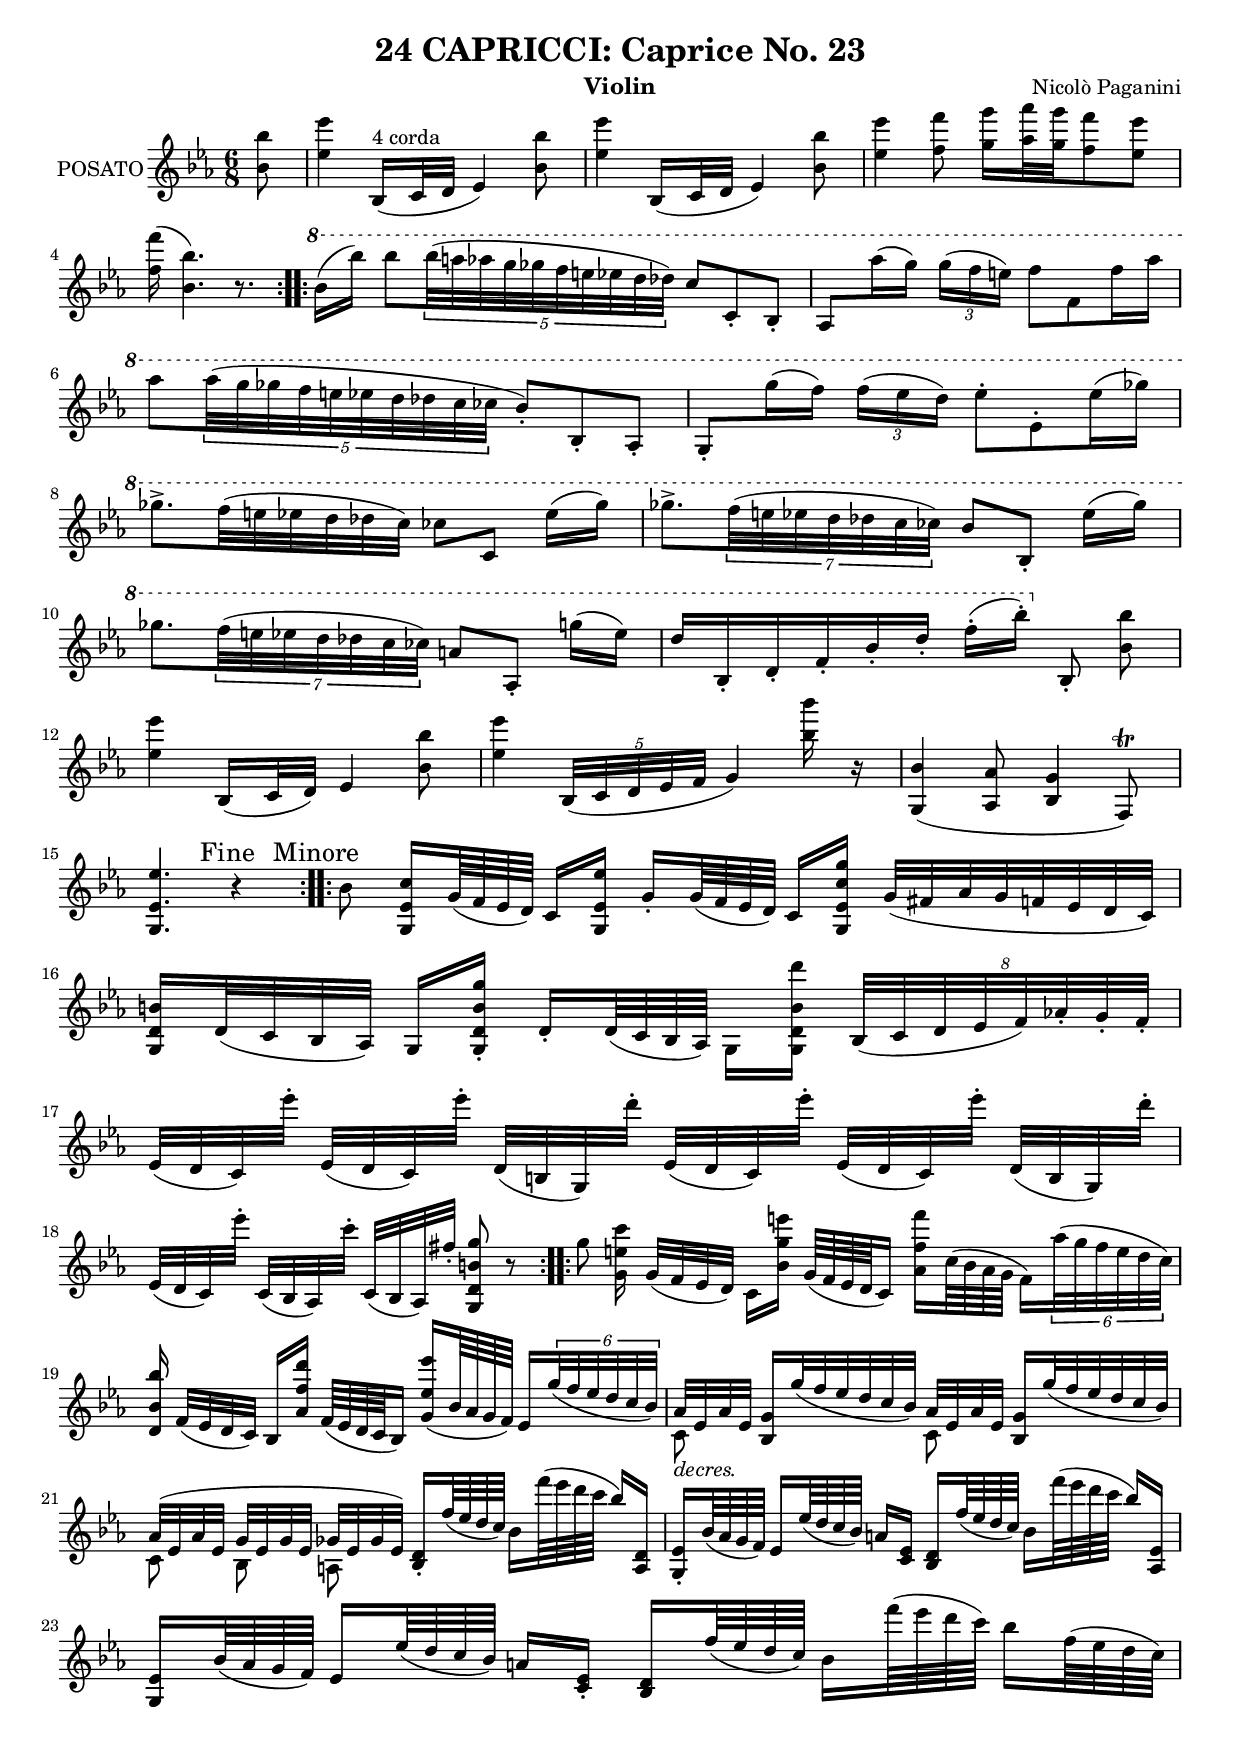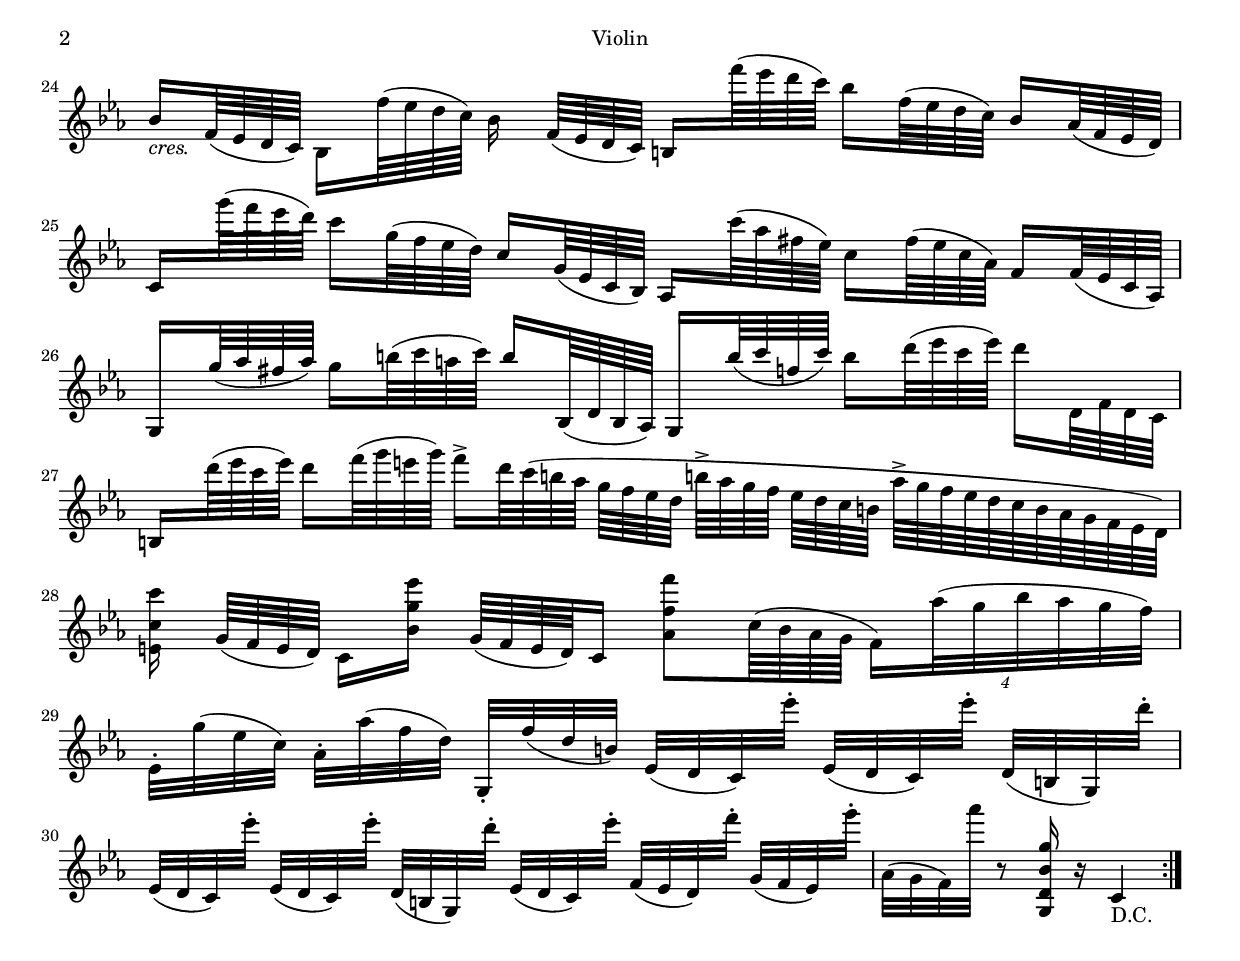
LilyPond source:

\version "2.18.0"
\include "articulate.ly"
\include "english.ly"

\header {
	title = "24 CAPRICCI: Caprice No. 23"
	composer = "Nicolò Paganini"
	instrument = "Violin"
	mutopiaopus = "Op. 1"
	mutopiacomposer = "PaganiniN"
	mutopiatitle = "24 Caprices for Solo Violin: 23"
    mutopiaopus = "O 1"

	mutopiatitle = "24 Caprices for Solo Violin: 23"
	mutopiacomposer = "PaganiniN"
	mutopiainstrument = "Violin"
	date = "1836"
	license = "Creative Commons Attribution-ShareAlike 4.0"
%	source = "IMSLP (http://imslp.org/wiki/Special:ImagefromIndex/29587)"
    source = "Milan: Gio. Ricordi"
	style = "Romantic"
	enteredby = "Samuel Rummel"
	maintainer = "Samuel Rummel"
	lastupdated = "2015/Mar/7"
}

#(set-global-staff-size 18)

mBreak = {}
%mBreak = { \break }
%%---BEGIN MUSIC-------------------------------------------------------------

global = { \key ef \major \time 6/8 }

music = \relative b' {

\repeat volta 2 {
	% using this instead of \partial to fix warning caused by \unfoldReapeats in MIDI block
	%\set Score.currentBarNumber = #1
	\set Timing.measurePosition = #(ly:make-moment -1 8) < bf bf' >8 |
	< ef ef' >4 bf,16^"4 corda" (c32 d ef4) < bf' bf' >8 |
	< ef ef' >4 bf,16           (c32 d ef4) < bf' bf' >8 |
	< ef ef' >4 < f f' >8 < g g' >16 < af af' >32 < g g' > < f f' >8 < ef ef' > |
	< f f' >16 (< bf bf, >4.) r8.
	}
\repeat volta 2 {
\ottava #1
\stemDown
\set Timing.measurePosition = #(ly:make-moment -1 8) bf16 (bf') |
bf8 \tuplet 5/4 { bf32 ( a af g gf f e ef d df ) } \stemUp c8 [c,-. bf-.] |

\mBreak %line 2
af8 [\stemDown af''16(g)] \tuplet 3/2 {g16(f e)} f8 [f, f'16 af] |
af8 \tuplet 5/4 { af32( g gf f e ef d df c cf  } \stemUp bf8-.)  bf,-. af-. |
g8-. [\stemDown g''16(f)] \tuplet 3/2 {f16(ef d)} ef8-. [ef,-. ef'16(gf)] |
gf8.->  f32 ( e ef d df c )  cf8 [\stemUp c,] \stemDown ef'16 (gf)  |

\mBreak %line 3
\stemNeutral
gf8.-> \tuplet 7/6 { f32 ( e ef d df c cf ) } bf8[bf,-.] ef'16[(gf)] |
gf8.  \tuplet 7/6 { f32 ( e ef d df c cf ) } a8 af,-. g''16[(ef)] |

d16 [bf,-. d-. f-. bf-. d-.] f-.[(bf-.)]
\ottava #0 \autoBeamOff bf,,,8-. < bf' bf' > | \autoBeamOn
< ef ef' >4 bf,16 [(c32 d)] ef4 < bf' bf' >8 |
< ef ef' >4 \tuplet 5/4 { bf,32(c d ef f } g4)  < bf' bf' >16 r |

\mBreak %line 4
< g,, bf' >4 (< af af' >8 < bf g' >4 f8\trill) |
< g ef' ef' >4.
\mark "Fine" r4
}}

%%---------------------------------------------------------------------------
minore = \relative b {
\repeat volta 2 {
\mark "Minore"
\set Timing.measurePosition = #(ly:make-moment -1 8) bf'8|
< g, ef' c' >16 [g'64 (f ef d)] c16 [< g ef' ef' >]
g'16-. [g64 (f ef d)] c16 [< g ef' c' g' >]
g'32 (fs af g f ef d c) |

< g d' b' >16 [d'32 (c bf af)] g16 [< g d' b' g' >16-.]
d'16-. [d64 (c bf af)] g16 [< g d' b' d' >]
\tuplet 8/6 { bf32 (c d ef f) af!-. g-. f-. } |

\mBreak %line 5
\stemUp ef32 [(d c) \stemDown ef''-.]
\stemUp ef,,32 [(d c) \stemDown ef''-.]
\stemUp d,,32 [(b g) \stemDown d'''-.]
\stemUp ef,,32 [(d c) \stemDown ef''-.]
\stemUp ef,,32 [(d c) \stemDown ef''-.]
\stemUp d,,32 [(b g) \stemDown d'''-.]	|

\stemUp ef,,32 [(d c) \stemDown ef''-.]
\stemUp c,,32 [(bf af) \stemDown c''-.]
\stemNeutral c,,32 [(bf af)  fs''-.]
%\stemUp c,,32 [(bf af) \stemDown fs''-.] % causes beam slope warning
< g,, d' b' g' >8 r
}

%%---------------------------------------------------------------------------
\repeat volta 2 {
\set Timing.measurePosition = #(ly:make-moment -1 8) g''8|
< g, e' c' >16 g32 [(f ef d)] c16 [< b' g' e' >]
g64 [(f ef d c16)] < af' fs' f' >16 [c64 (b af g] f16) \tuplet 6/4 { af'32 (g fs e d c)}|

\mBreak %line 6		(decres.)
\stemUp
< d, bf' bf' >16 f32 [(ef d c)] bf16 < af' f' d' >
f64 [(ef d c bf16)] < g' ef' ef' >16 [( bf64 af g f )]
ef16 \tuplet 6/4 {g'32 (f ef d c bf)} |

<<	{ \stemDown \autoBeamOff c,8_\markup {\italic "decres."} s4 c8 s4 c8 bf a } \\
	{ \stemUp \autoBeamOn af'32 [ef af ef]
		< bf g' >16 g''32( f ef d c bf )
		af [ef af ef]
		< bf g' >16 g''32( f ef d c bf )
		\slurUp
		af32 ([ef af ef] g ef g ef gf [ef gf ef])
		\slurNeutral
		< bf d >16-. [f''64 (ef d c)]
  }
>>
\stemNeutral
bf16 f''64 ( ef d c bf16)  [< d,, a >] |

< g, ef' >16-. bf'64 (af g f) ef16 [ef'64 (d c bf)] a16 [< ef c >]
< bf d >16 f''64(ef d c) bf16 [f''64(ef d c] bf16) < ef,, af, > |

\mBreak	%line 7 (cres.)
< ef g, >16 bf'64 (af g f) ef16 [ ef'64 (d c bf)] a16 [< ef c >-.]
< bf d >16 f''64 (ef d c) bf16 [ f''64( ef d c)] bf16 f64(ef d c) |

bf16_\markup {\italic "cres."} f64(ef d c) \stemDown bf16 [ f''64( ef d c)] bf16 \stemUp
f64[(ef d c)] b16 [ \stemNeutral f'''64(ef d c)] bf16 f64 (ef d c) bf16 [af64(f ef d)] |

\mBreak %line 8 (3rd from bottom)
\stemUp c16 \stemDown g'''64(f ef d)  c16 [g64(f ef d)]
\stemUp c16 g64(ef c bf) af16 [\stemDown c''64(af fs ef)] c16 [fs64(ef c af)]
\stemUp f16 f64(ef c af) |

\stemNeutral	% no good beam slope walning
g16 [g''64 ( af fs af )] g16 b64( c a c ) b16 [bf,,64(d bf af)]
g16 [ b''64(c f, c')] b16 d64(ef c ef) d16 [ d,,64 f d c ] |
%g16 [\stemDown g''64 ( af fs af )] g16 b64( c a c ) b16 [\stemUp bf,,64(d bf af)]
%g16 [\stemDown b''64(c f, c')] b16 d64(ef c ef) d16 [ d,,64 f d c ] |

\mBreak	%line 8
\stemUp b16\stemDown d''64( ef c ef)
d16 [f64 ( g e g )]
f16-> d64 c ( b af	g [f ef d]	b'!-> af g f		ef [d c b]	af'-> g f ef d c b af g f ef d ) |

< e c' c' >16 \stemNeutral g64[(f e d)]
c16 [< bf' g' ef' >] g64[( f e d ) c16]
< af' f' f' >8 [ c64 (bf af g] \tuplet 4/3 { f16 ) af'32 (g bf af g f) }|

\autoBeamOn
\mBreak	%LAST LINE
ef,32-. g'(ef c)
af32-. [af'(f d)]
g,,32-. f''(d b)

\stemUp ef,[(d c) \stemDown ef''-.]
\stemUp ef,,[(d c) \stemDown ef''-.]
\stemUp d,,[(b g) \stemDown d'''-.]	|

\stemUp ef,,[(d c) \stemDown ef''-.]
\stemUp ef,,[(d c) \stemDown ef''-.]
\stemUp d,,[(b g) \stemDown d'''-.]
\stemUp ef,,[(d c) \stemDown ef''-.]
\stemUp f,,[(ef d) \stemDown f''-.]
\stemUp g,,[(f ef) \stemDown g''-.]
%LAST MEASURE
af,,32(g f) af'' r8
\stemUp < g,,, d' bf' g'>16 r c4_"D.C."
}
%%---------------------------------------------------------------------------
} %end \music

%%---------------------------------------------------------------------------
\score {
	\new Staff {
	\set Staff.instrumentName = "POSATO"
        \global
		\music
		\minore
	}
	\layout {}
}
%%---------------------------------------------------------------------------
\score {
	\new Staff {
		\set Staff.midiInstrument = "violin"
        \global
		\unfoldRepeats \articulate {
			\music
			\minore
		}
		\articulate \music
	}
	\midi { \tempo 4=86 }
}
